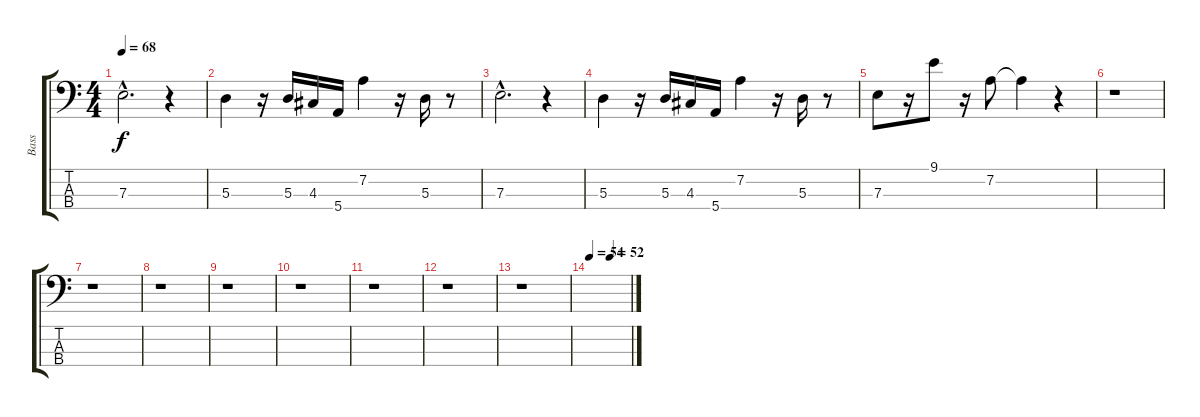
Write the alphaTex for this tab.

\track ("Bass" "Bass") {instrument electricbassfinger}
\staff {score tabs}
\tuning (G2 D2 A1 E1) {hide}
\ts (4 4)
\tempo 68
\clef f4
\ks c
7.3{hac}.2{d dy f} r.4 |
5.3.4 r.16 5.3.16 4.3.16 5.4.16 7.2.4 r.16 5.3.16 r.8 |
7.3{hac}.2{d} r.4 |
5.3.4 r.16 5.3.16 4.3.16 5.4.16 7.2.4 r.16 5.3.16 r.8 |
7.3.8 r.16 9.1.8 r.16 7.2.8 7.2{t}.4 r.4 |
r.1 |
r.1 |
r.1 |
r.1 |
r.1 |
r.1 |
r.1 |
r.1 |
\tempo 54
\tempo (52 0.5)
